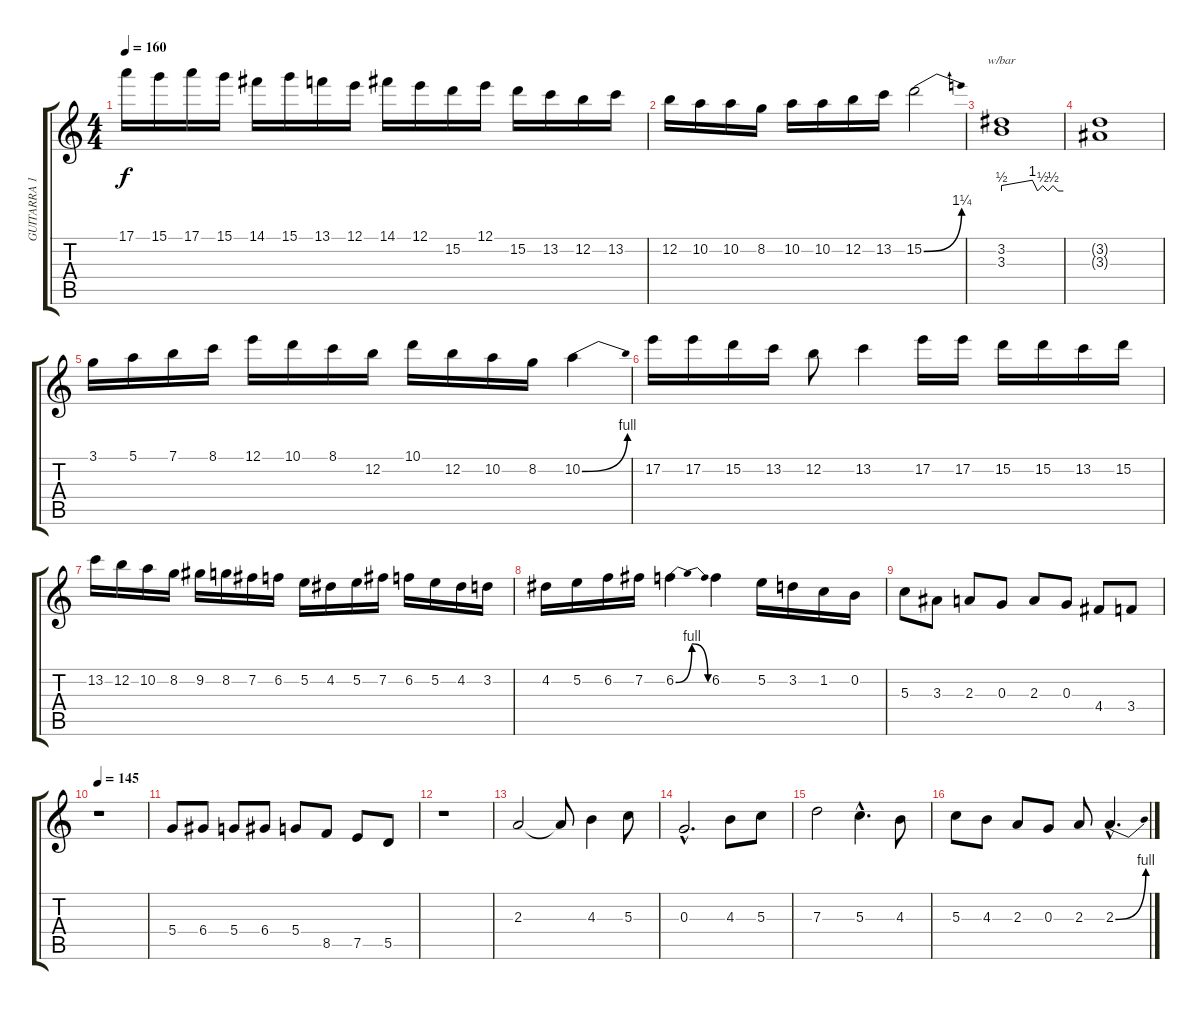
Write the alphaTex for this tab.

\track ("GUITARRA 1" "GUITARRA 1") {instrument distortionguitar}
\staff {score tabs}
\tuning (E4 B3 G3 D3 A2 E2) {hide}
\ts (4 4)
\tempo 160
\clef g2
\ks c
17.1.16{dy f} 15.1.16 17.1.16 15.1.16 14.1.16 15.1.16 13.1.16 12.1.16 14.1.16 12.1.16 15.2.16 12.1.16 15.2.16 13.2.16 12.2.16 13.2.16 |
12.2.16 10.2.16 10.2.16 8.2.16 10.2.16 10.2.16 12.2.16 13.2.16 15.2{be (bend 0 0 60 5)}.2 |
(3.2 3.3).1{tbe (custom default 0 2 30 4 35 0 40 2 45 0 50 2 55 0 60 0)} |
(3.2{t} 3.3{t}).1 |
3.1.16 5.1.16 7.1.16 8.1.16 12.1.16 10.1.16 8.1.16 12.2.16 10.1.16 12.2.16 10.2.16 8.2.16 10.2{be (bend 0 0 60 4)}.4 |
17.2.16 17.2.16 15.2.16 13.2.16 12.2.8 13.2.4 17.2.16 17.2.16 15.2.16 15.2.16 13.2.16 15.2.16 |
13.2.16 12.2.16 10.2.16 8.2.16 9.2.16 8.2.16 7.2.16 6.2.16 5.2.16 4.2.16 5.2.16 7.2.16 6.2.16 5.2.16 4.2.16 3.2.16 |
4.2.16 5.2.16 6.2.16 7.2.16 6.2{be (bendrelease 0 0 30 4 55 4 60 0)}.4 6.2.4 5.2.16 3.2.16 1.2.16 0.2.16 |
5.3.8 3.3.8 2.3.8 0.3.8 2.3.8 0.3.8 4.4.8 3.4.8 |
\tempo 145
r.1 |
5.4.8{volume 12} 6.4.8 5.4.8 6.4.8 5.4.8 8.5.8 7.5.8 5.5.8 |
r.1{volume 8} |
2.3.2 2.3{t}.8 4.3.4 5.3.8 |
0.3{hac}.2{d} 4.3.8 5.3.8 |
7.3.2 5.3{hac}.4{d} 4.3.8 |
5.3.8 4.3.8 2.3.8 0.3.8 2.3.8 2.3{be (bend 0 0 60 4) hac}.4{d}
